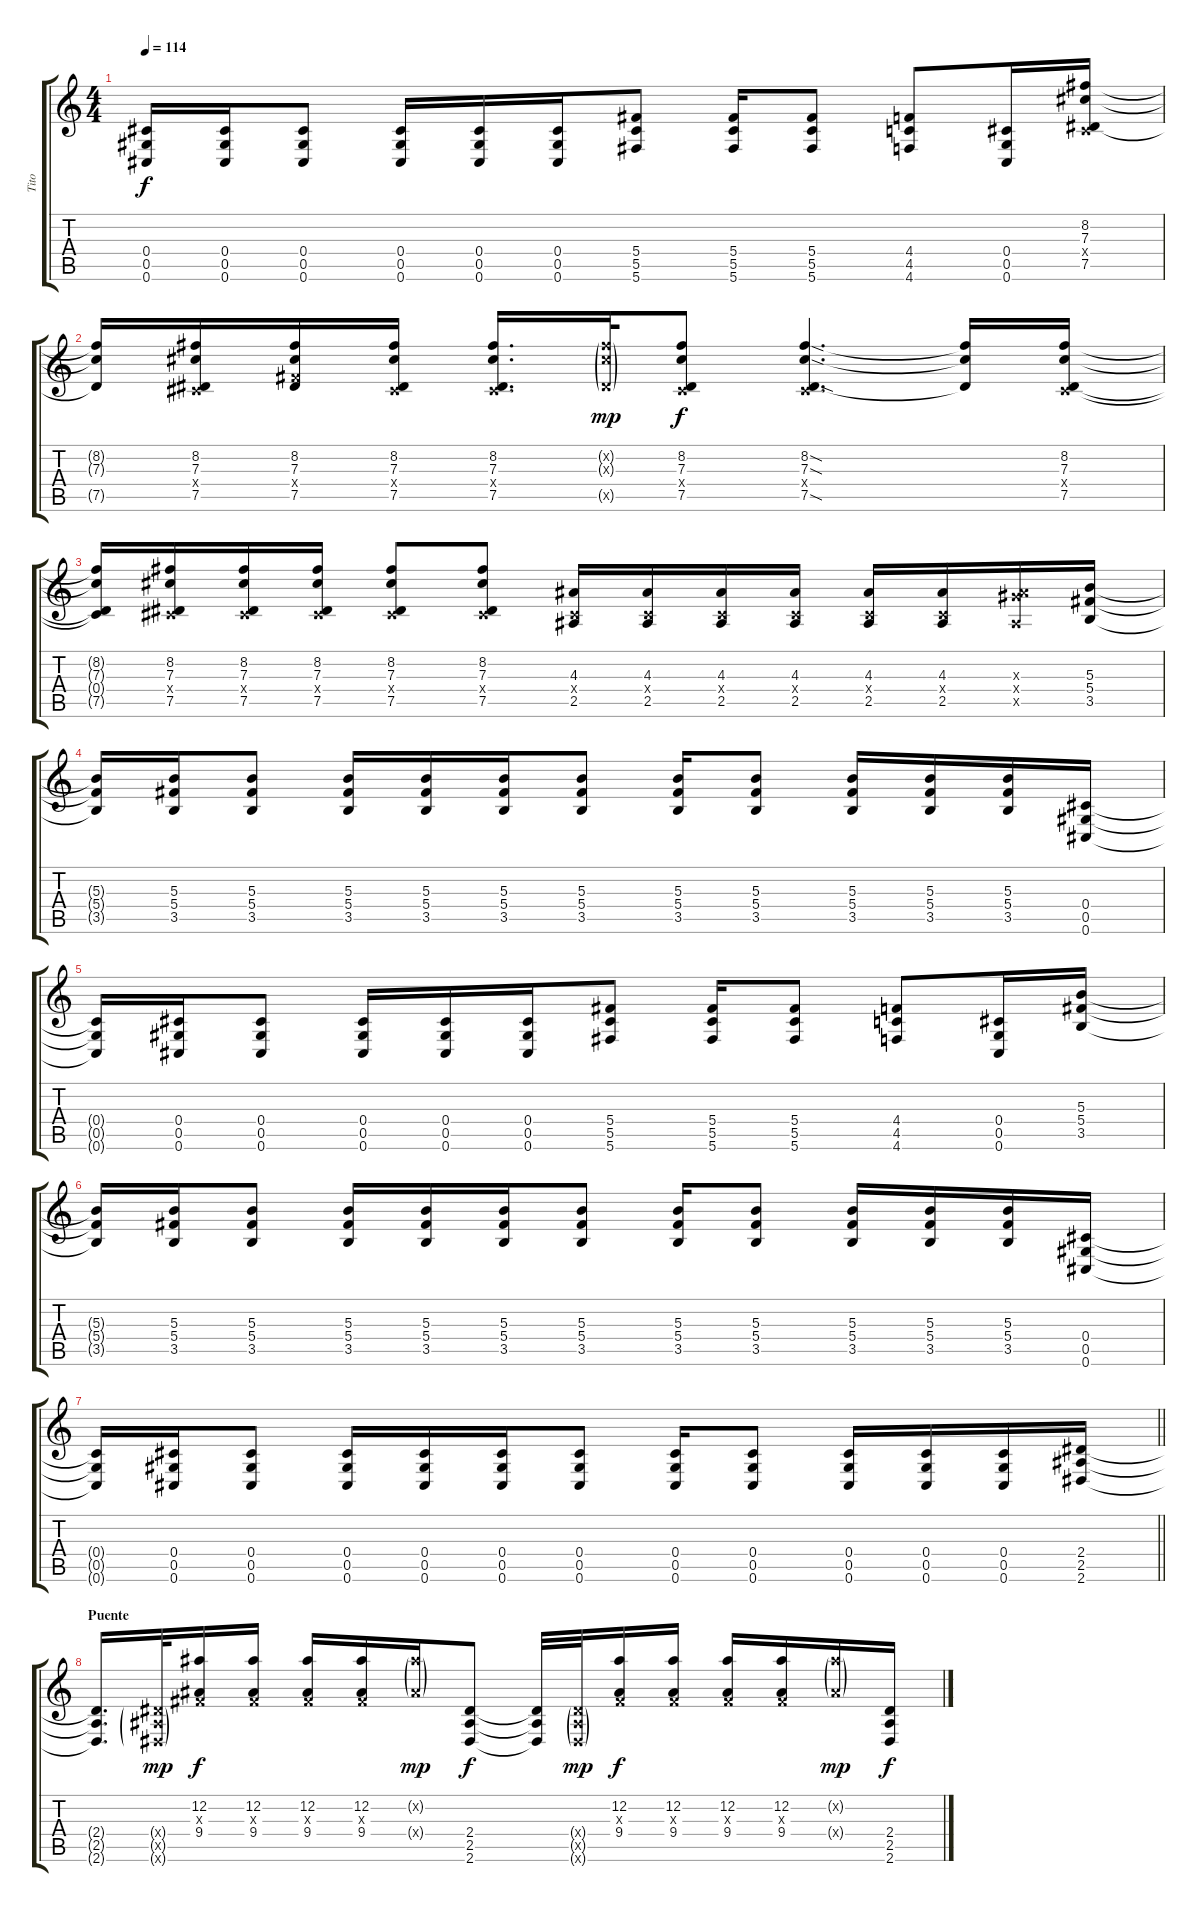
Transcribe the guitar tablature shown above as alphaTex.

\track ("Tito" "Tito") {instrument distortionguitar}
\staff {score tabs}
\tuning (Eb4 Bb3 Gb3 Db3 Ab2 Db2) {hide}
\ts (4 4)
\tempo 114
\clef g2
\ks c
(0.4{t} 0.5{t} 0.6{t}).16{dy f} (0.4 0.5 0.6).16 (0.4 0.5 0.6).8 (0.4 0.5 0.6).16 (0.4 0.5 0.6).16 (0.4 0.5 0.6).16 (5.4 5.5 5.6).8 (5.4 5.5 5.6).16 (5.4 5.5 5.6).8 (4.4 4.5 4.6).8 (0.4 0.5 0.6).16 (8.2 7.3 0.4{x} 7.5).16 |
(8.2{t} 7.3{t} 7.5{t}).16 (8.2 7.3 0.4{x} 7.5).16 (8.2 7.3 5.4{x} 7.5).16 (8.2 7.3 0.4{x} 7.5).16 (8.2 7.3 0.4{x} 7.5).16{d} (8.2{g x} 7.3{g x} 7.5{g x}).32{dy mp} (8.2 7.3 0.4{x} 7.5).8{dy f} (8.2{sod} 7.3{sod} 0.4{x} 7.5{sod}).4{d} (8.2{t} 7.3{t} 7.5{t}).16 (8.2 7.3 0.4{x} 7.5).16 |
(8.2{t} 7.3{t} 0.4{t} 7.5{t}).16 (8.2 7.3 0.4{x} 7.5).16 (8.2 7.3 0.4{x} 7.5).16 (8.2 7.3 0.4{x} 7.5).16 (8.2 7.3 0.4{x} 7.5).8 (8.2 7.3 0.4{x} 7.5).8 (4.3 0.4{x} 2.5).16 (4.3 0.4{x} 2.5).16 (4.3 0.4{x} 2.5).16 (4.3 0.4{x} 2.5).16 (4.3 0.4{x} 2.5).16 (4.3 0.4{x} 2.5).16 (4.3{x} 7.4{x} 2.5{x}).16 (5.3 5.4 3.5).16 |
(5.3{t} 5.4{t} 3.5{t}).16 (5.3 5.4 3.5).16 (5.3 5.4 3.5).8 (5.3 5.4 3.5).16 (5.3 5.4 3.5).16 (5.3 5.4 3.5).16 (5.3 5.4 3.5).8 (5.3 5.4 3.5).16 (5.3 5.4 3.5).8 (5.3 5.4 3.5).16 (5.3 5.4 3.5).16 (5.3 5.4 3.5).16 (0.4 0.5 0.6).16 |
(0.4{t} 0.5{t} 0.6{t}).16 (0.4 0.5 0.6).16 (0.4 0.5 0.6).8 (0.4 0.5 0.6).16 (0.4 0.5 0.6).16 (0.4 0.5 0.6).16 (5.4 5.5 5.6).8 (5.4 5.5 5.6).16 (5.4 5.5 5.6).8 (4.4 4.5 4.6).8 (0.4 0.5 0.6).16 (5.3 5.4 3.5).16 |
(5.3{t} 5.4{t} 3.5{t}).16 (5.3 5.4 3.5).16 (5.3 5.4 3.5).8 (5.3 5.4 3.5).16 (5.3 5.4 3.5).16 (5.3 5.4 3.5).16 (5.3 5.4 3.5).8 (5.3 5.4 3.5).16 (5.3 5.4 3.5).8 (5.3 5.4 3.5).16 (5.3 5.4 3.5).16 (5.3 5.4 3.5).16 (0.4 0.5 0.6).16 |
\barLineRight lightlight
(0.4{t} 0.5{t} 0.6{t}).16 (0.4 0.5 0.6).16 (0.4 0.5 0.6).8 (0.4 0.5 0.6).16 (0.4 0.5 0.6).16 (0.4 0.5 0.6).16 (0.4 0.5 0.6).8 (0.4 0.5 0.6).16 (0.4 0.5 0.6).8 (0.4 0.5 0.6).16 (0.4 0.5 0.6).16 (0.4 0.5 0.6).16 (2.4 2.5 2.6).16 |
\section ("" "Puente")
(2.4{t} 2.5{t} 2.6{t}).16{d} (2.4{g x} 2.5{g x} 2.6{g x}).32{dy mp} (12.2 0.3{x} 9.4).16{dy f} (12.2 0.3{x} 9.4).16 (12.2 0.3{x} 9.4).16 (12.2 0.3{x} 9.4).16 (12.2{g x} 9.4{g x}).16{dy mp} (2.4 2.5 2.6).8{dy f} (2.4{t} 2.5{t} 2.6{t}).32 (2.4{g x} 2.5{g x} 2.6{g x}).32{dy mp} (12.2 0.3{x} 9.4).16{dy f} (12.2 0.3{x} 9.4).16 (12.2 0.3{x} 9.4).16 (12.2 0.3{x} 9.4).16 (12.2{g x} 9.4{g x}).16{dy mp} (2.4 2.5 2.6).16{dy f}
